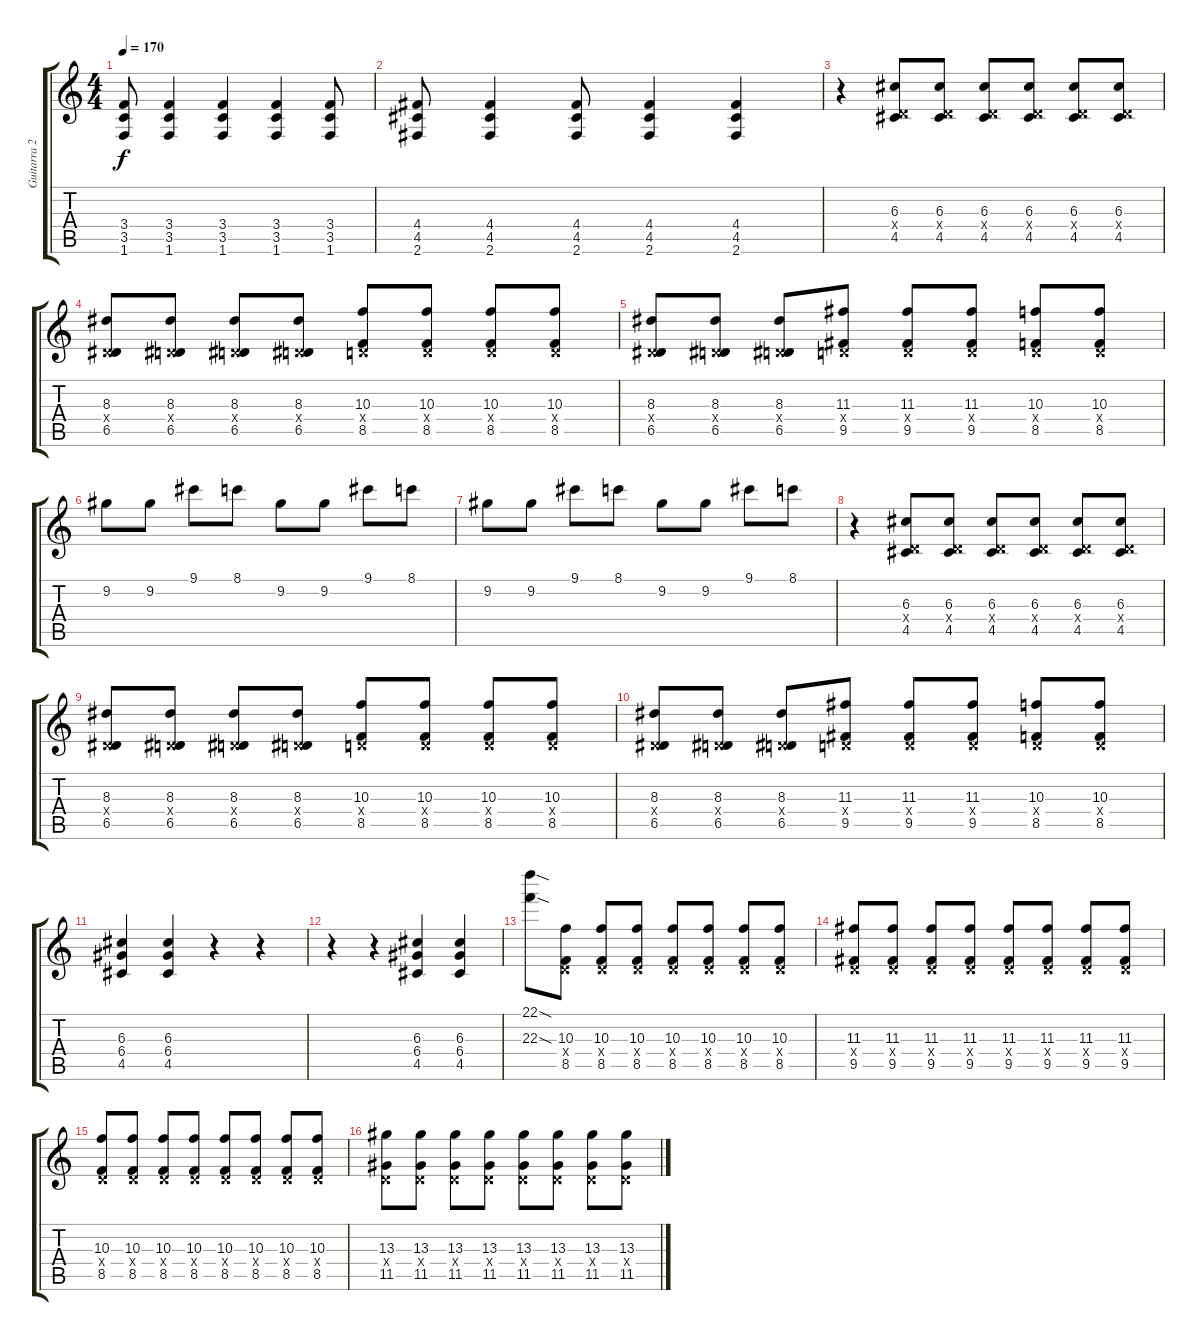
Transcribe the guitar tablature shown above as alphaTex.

\track ("Guitarra 2" "Guitarra 2") {instrument distortionguitar}
\staff {score tabs}
\tuning (E4 B3 G3 D3 A2 E2) {hide}
\ts (4 4)
\tempo 170
\clef g2
\ks c
(3.4 3.5 1.6).8{dy f} (3.4 3.5 1.6).4 (3.4 3.5 1.6).4 (3.4 3.5 1.6).4 (3.4 3.5 1.6).8 |
(4.4 4.5 2.6).8 (4.4 4.5 2.6).4 (4.4 4.5 2.6).8 (4.4 4.5 2.6).4 (4.4 4.5 2.6).4 |
r.4 (6.3 0.4{x} 4.5).8 (6.3 0.4{x} 4.5).8 (6.3 0.4{x} 4.5).8 (6.3 0.4{x} 4.5).8 (6.3 0.4{x} 4.5).8 (6.3 0.4{x} 4.5).8 |
(8.3 0.4{x} 6.5).8 (8.3 0.4{x} 6.5).8 (8.3 0.4{x} 6.5).8 (8.3 0.4{x} 6.5).8 (10.3 0.4{x} 8.5).8 (10.3 0.4{x} 8.5).8 (10.3 0.4{x} 8.5).8 (10.3 0.4{x} 8.5).8 |
(8.3 0.4{x} 6.5).8 (8.3 0.4{x} 6.5).8 (8.3 0.4{x} 6.5).8 (11.3 0.4{x} 9.5).8 (11.3 0.4{x} 9.5).8 (11.3 0.4{x} 9.5).8 (10.3 0.4{x} 8.5).8 (10.3 0.4{x} 8.5).8 |
9.2.8 9.2.8 9.1.8 8.1.8 9.2.8 9.2.8 9.1.8 8.1.8 |
9.2.8 9.2.8 9.1.8 8.1.8 9.2.8 9.2.8 9.1.8 8.1.8 |
r.4 (6.3 0.4{x} 4.5).8 (6.3 0.4{x} 4.5).8 (6.3 0.4{x} 4.5).8 (6.3 0.4{x} 4.5).8 (6.3 0.4{x} 4.5).8 (6.3 0.4{x} 4.5).8 |
(8.3 0.4{x} 6.5).8 (8.3 0.4{x} 6.5).8 (8.3 0.4{x} 6.5).8 (8.3 0.4{x} 6.5).8 (10.3 0.4{x} 8.5).8 (10.3 0.4{x} 8.5).8 (10.3 0.4{x} 8.5).8 (10.3 0.4{x} 8.5).8 |
(8.3 0.4{x} 6.5).8 (8.3 0.4{x} 6.5).8 (8.3 0.4{x} 6.5).8 (11.3 0.4{x} 9.5).8 (11.3 0.4{x} 9.5).8 (11.3 0.4{x} 9.5).8 (10.3 0.4{x} 8.5).8 (10.3 0.4{x} 8.5).8 |
(6.3 6.4 4.5).4 (6.3 6.4 4.5).4 r.4 r.4 |
r.4 r.4 (6.3 6.4 4.5).4 (6.3 6.4 4.5).4 |
(22.1{sod} 22.3{sod}).8 (10.3 0.4{x} 8.5).8 (10.3 0.4{x} 8.5).8 (10.3 0.4{x} 8.5).8 (10.3 0.4{x} 8.5).8 (10.3 0.4{x} 8.5).8 (10.3 0.4{x} 8.5).8 (10.3 0.4{x} 8.5).8 |
(11.3 0.4{x} 9.5).8 (11.3 0.4{x} 9.5).8 (11.3 0.4{x} 9.5).8 (11.3 0.4{x} 9.5).8 (11.3 0.4{x} 9.5).8 (11.3 0.4{x} 9.5).8 (11.3 0.4{x} 9.5).8 (11.3 0.4{x} 9.5).8 |
(10.3 0.4{x} 8.5).8 (10.3 0.4{x} 8.5).8 (10.3 0.4{x} 8.5).8 (10.3 0.4{x} 8.5).8 (10.3 0.4{x} 8.5).8 (10.3 0.4{x} 8.5).8 (10.3 0.4{x} 8.5).8 (10.3 0.4{x} 8.5).8 |
(13.3 0.4{x} 11.5).8 (13.3 0.4{x} 11.5).8 (13.3 0.4{x} 11.5).8 (13.3 0.4{x} 11.5).8 (13.3 0.4{x} 11.5).8 (13.3 0.4{x} 11.5).8 (13.3 0.4{x} 11.5).8 (13.3 0.4{x} 11.5).8
